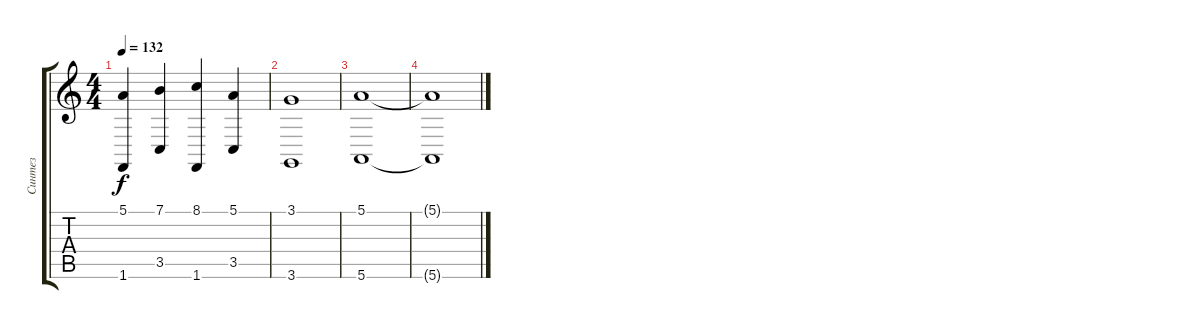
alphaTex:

\track ("Синтез" "Синтез") {instrument reedorgan}
\staff {score tabs}
\tuning (E4 B3 G3 D3 A2 E2) {hide}
\ts (4 4)
\tempo 132
\clef g2
\ks c
(5.1 1.6).4{dy f} (7.1 3.5).4 (8.1 1.6).4 (5.1 3.5).4 |
(3.1 3.6).1 |
(5.1 5.6).1 |
(5.1{t} 5.6{t}).1
